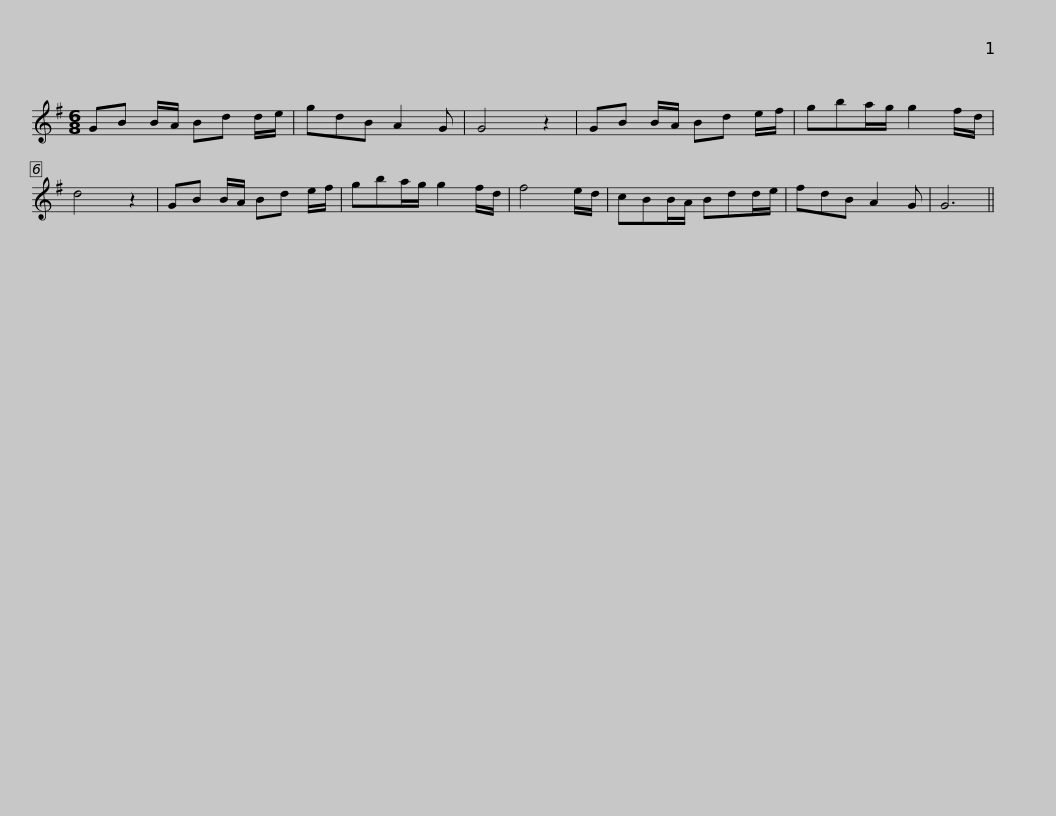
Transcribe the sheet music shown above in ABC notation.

X:1
L:1/8
M:6/8
I:linebreak $
K:G
V:1 treble
V:1
 GB B/A/ Bd d/e/ | gdB A2 G | G4 z2 | GB B/A/ Bd e/f/ | gba/g/ g2 f/d/ | %5
 d4 z2 | GB B/A/ Bd e/f/ |$ gba/g/ g2 f/d/ | f4 e/d/ | cBB/A/ Bdd/e/ | %10
 fdB A2 G | G6 || %12
